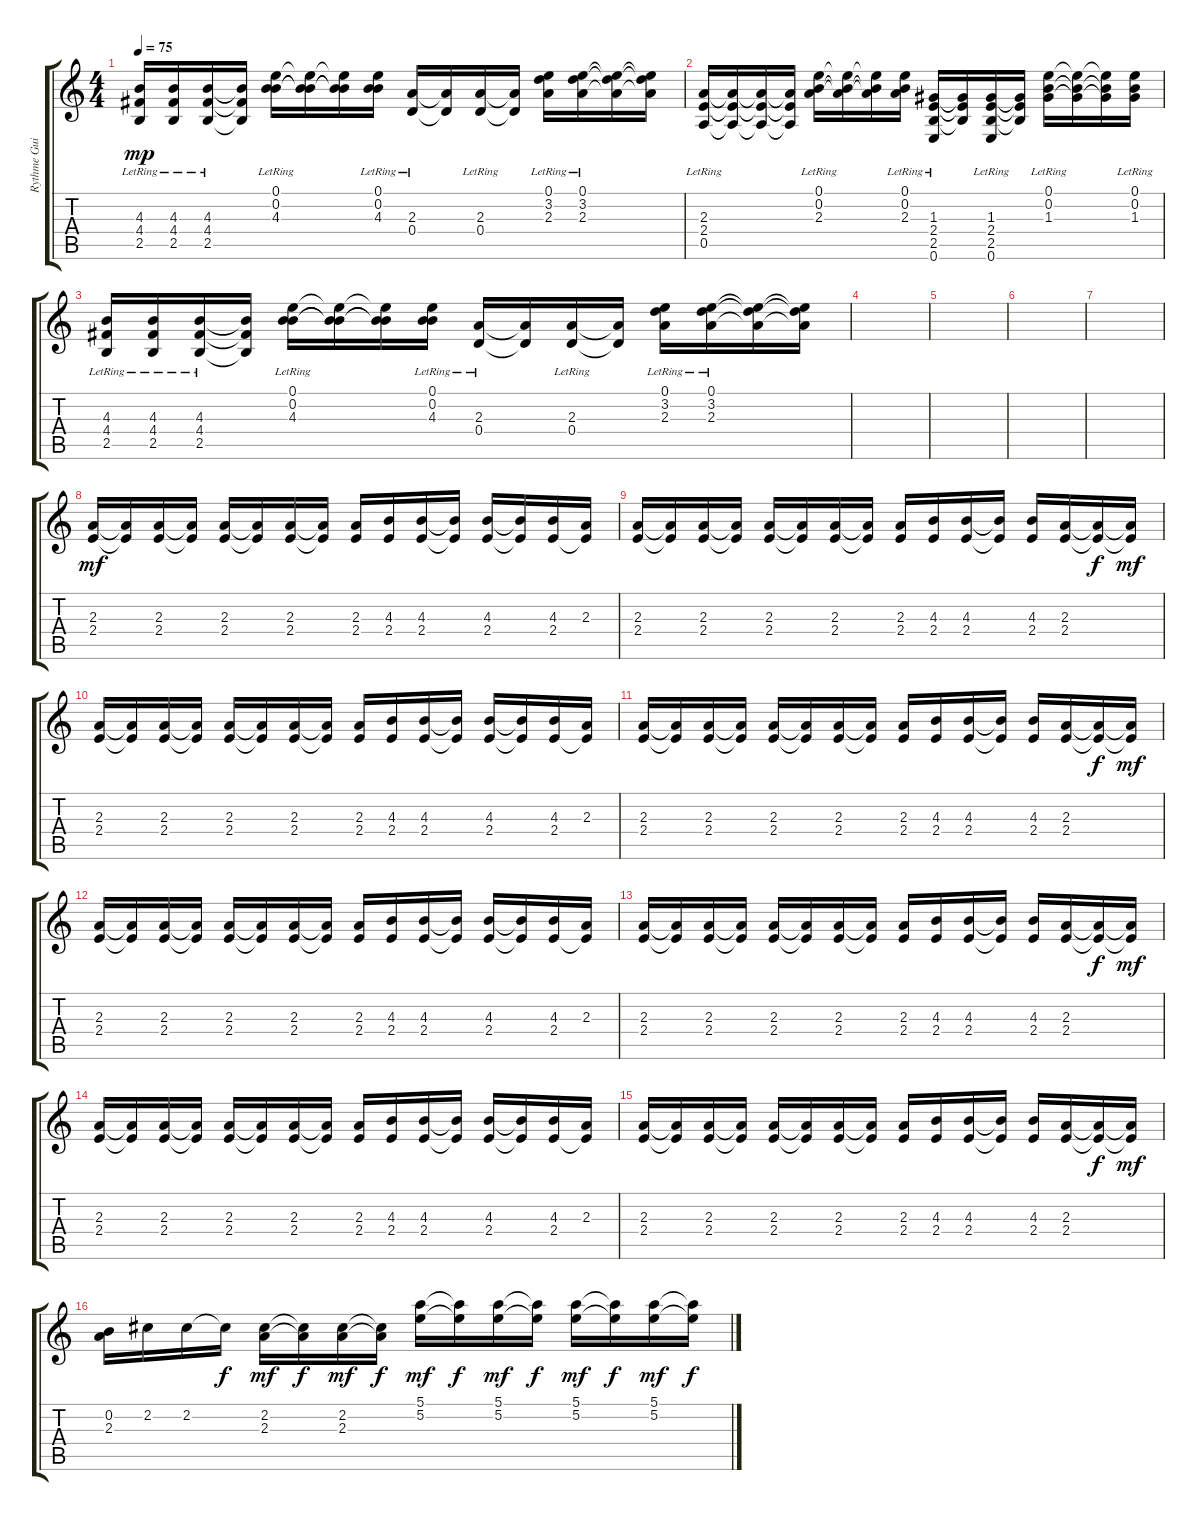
\track ("Rythme Guitar" "Rythme Gui") {instrument electricguitarclean}
\staff {score tabs}
\tuning (E4 B3 G3 D3 A2 E2) {hide}
\ts (4 4)
\tempo 75
\clef g2
\ks c
(4.3{lr} 4.4{lr} 2.5{lr}).16{dy mp} (4.3{lr} 4.4{lr} 2.5{lr}).16 (4.3{lr} 4.4{lr} 2.5{lr}).16 (4.3{t} 4.4{t} 2.5{t}).16 (0.1{lr} 0.2{lr} 4.3{lr}).16 (0.1{t} 0.2{t} 4.3{t}).16 (0.1{t} 0.2{t} 4.3{t}).16 (0.1{lr} 0.2{lr} 4.3{lr}).16 (2.3{lr} 0.4{lr}).16 (2.3{t} 0.4{t}).16 (2.3{lr} 0.4{lr}).16 (2.3{t} 0.4{t}).16 (0.1{lr} 3.2{lr} 2.3{lr}).16 (0.1{lr} 3.2{lr} 2.3{lr}).16 (0.1{t} 3.2{t} 2.3{t}).16 (0.1{t} 3.2{t} 2.3{t}).16 |
(2.3{lr} 2.4{lr} 0.5{lr}).16 (2.3{t} 2.4{t} 0.5{t}).16 (2.3{t} 2.4{t} 0.5{t}).16 (2.3{t} 2.4{t} 0.5{t}).16 (0.1{lr} 0.2{lr} 2.3{lr}).16 (0.1{t} 0.2{t} 2.3{t}).16 (0.1{t} 0.2{t} 2.3{t}).16 (0.1{lr} 0.2{lr} 2.3{lr}).16 (1.3{lr} 2.4{lr} 2.5{lr} 0.6{lr}).16 (1.3{t} 2.4{t} 2.5{t}).16 (1.3{lr} 2.4{lr} 2.5{lr} 0.6{lr}).16 (1.3{t} 2.4{t} 2.5{t}).16 (0.1{lr} 0.2{lr} 1.3{lr}).16 (0.1{t} 0.2{t} 1.3{t}).16 (0.1{t} 0.2{t} 1.3{t}).16 (0.1{lr} 0.2{lr} 1.3{lr}).16 |
(4.3{lr} 4.4{lr} 2.5{lr}).16 (4.3{lr} 4.4{lr} 2.5{lr}).16 (4.3{lr} 4.4{lr} 2.5{lr}).16 (4.3{t} 4.4{t} 2.5{t}).16 (0.1{lr} 0.2{lr} 4.3{lr}).16 (0.1{t} 0.2{t} 4.3{t}).16 (0.1{t} 0.2{t} 4.3{t}).16 (0.1{lr} 0.2{lr} 4.3{lr}).16 (2.3{lr} 0.4{lr}).16 (2.3{t} 0.4{t}).16 (2.3{lr} 0.4{lr}).16 (2.3{t} 0.4{t}).16 (0.1{lr} 3.2{lr} 2.3{lr}).16 (0.1{lr} 3.2{lr} 2.3{lr}).16 (0.1{t} 3.2{t} 2.3{t}).16 (0.1{t} 3.2{t} 2.3{t}).16 |
|
|
|
|
(2.3 2.4).16{dy mf} (2.3{t} 2.4{t}).16 (2.3 2.4).16 (2.3{t} 2.4{t}).16 (2.3 2.4).16 (2.3{t} 2.4{t}).16 (2.3 2.4).16 (2.3{t} 2.4{t}).16 (2.3 2.4).16 (4.3 2.4).16 (4.3 2.4).16 (4.3{t} 2.4{t}).16 (4.3 2.4).16 (4.3{t} 2.4{t}).16 (4.3 2.4).16 (2.3 2.4{t}).16 |
(2.3 2.4).16 (2.3{t} 2.4{t}).16 (2.3 2.4).16 (2.3{t} 2.4{t}).16 (2.3 2.4).16 (2.3{t} 2.4{t}).16 (2.3 2.4).16 (2.3{t} 2.4{t}).16 (2.3 2.4).16 (4.3 2.4).16 (4.3 2.4).16 (4.3{t} 2.4{t}).16 (4.3 2.4).16 (2.3 2.4).16 (2.3{t} 2.4{t}).16{dy f} (2.3{t} 2.4{t}).16{dy mf} |
(2.3 2.4).16 (2.3{t} 2.4{t}).16 (2.3 2.4).16 (2.3{t} 2.4{t}).16 (2.3 2.4).16 (2.3{t} 2.4{t}).16 (2.3 2.4).16 (2.3{t} 2.4{t}).16 (2.3 2.4).16 (4.3 2.4).16 (4.3 2.4).16 (4.3{t} 2.4{t}).16 (4.3 2.4).16 (4.3{t} 2.4{t}).16 (4.3 2.4).16 (2.3 2.4{t}).16 |
(2.3 2.4).16 (2.3{t} 2.4{t}).16 (2.3 2.4).16 (2.3{t} 2.4{t}).16 (2.3 2.4).16 (2.3{t} 2.4{t}).16 (2.3 2.4).16 (2.3{t} 2.4{t}).16 (2.3 2.4).16 (4.3 2.4).16 (4.3 2.4).16 (4.3{t} 2.4{t}).16 (4.3 2.4).16 (2.3 2.4).16 (2.3{t} 2.4{t}).16{dy f} (2.3{t} 2.4{t}).16{dy mf} |
(2.3 2.4).16 (2.3{t} 2.4{t}).16 (2.3 2.4).16 (2.3{t} 2.4{t}).16 (2.3 2.4).16 (2.3{t} 2.4{t}).16 (2.3 2.4).16 (2.3{t} 2.4{t}).16 (2.3 2.4).16 (4.3 2.4).16 (4.3 2.4).16 (4.3{t} 2.4{t}).16 (4.3 2.4).16 (4.3{t} 2.4{t}).16 (4.3 2.4).16 (2.3 2.4{t}).16 |
(2.3 2.4).16 (2.3{t} 2.4{t}).16 (2.3 2.4).16 (2.3{t} 2.4{t}).16 (2.3 2.4).16 (2.3{t} 2.4{t}).16 (2.3 2.4).16 (2.3{t} 2.4{t}).16 (2.3 2.4).16 (4.3 2.4).16 (4.3 2.4).16 (4.3{t} 2.4{t}).16 (4.3 2.4).16 (2.3 2.4).16 (2.3{t} 2.4{t}).16{dy f} (2.3{t} 2.4{t}).16{dy mf} |
(2.3 2.4).16 (2.3{t} 2.4{t}).16 (2.3 2.4).16 (2.3{t} 2.4{t}).16 (2.3 2.4).16 (2.3{t} 2.4{t}).16 (2.3 2.4).16 (2.3{t} 2.4{t}).16 (2.3 2.4).16 (4.3 2.4).16 (4.3 2.4).16 (4.3{t} 2.4{t}).16 (4.3 2.4).16 (4.3{t} 2.4{t}).16 (4.3 2.4).16 (2.3 2.4{t}).16 |
(2.3 2.4).16 (2.3{t} 2.4{t}).16 (2.3 2.4).16 (2.3{t} 2.4{t}).16 (2.3 2.4).16 (2.3{t} 2.4{t}).16 (2.3 2.4).16 (2.3{t} 2.4{t}).16 (2.3 2.4).16 (4.3 2.4).16 (4.3 2.4).16 (4.3{t} 2.4{t}).16 (4.3 2.4).16 (2.3 2.4).16 (2.3{t} 2.4{t}).16{dy f} (2.3{t} 2.4{t}).16{dy mf} |
(0.2 2.3).16 2.2.16 2.2.16 2.2{t}.16{dy f} (2.2 2.3).16{dy mf} (2.2{t} 2.3{t}).16{dy f} (2.2 2.3).16{dy mf} (2.2{t} 2.3{t}).16{dy f} (5.1 5.2).16{dy mf} (5.1{t} 5.2{t}).16{dy f} (5.1 5.2).16{dy mf} (5.1{t} 5.2{t}).16{dy f} (5.1 5.2).16{dy mf} (5.1{t} 5.2{t}).16{dy f} (5.1 5.2).16{dy mf} (5.1{t} 5.2{t}).16{dy f}
